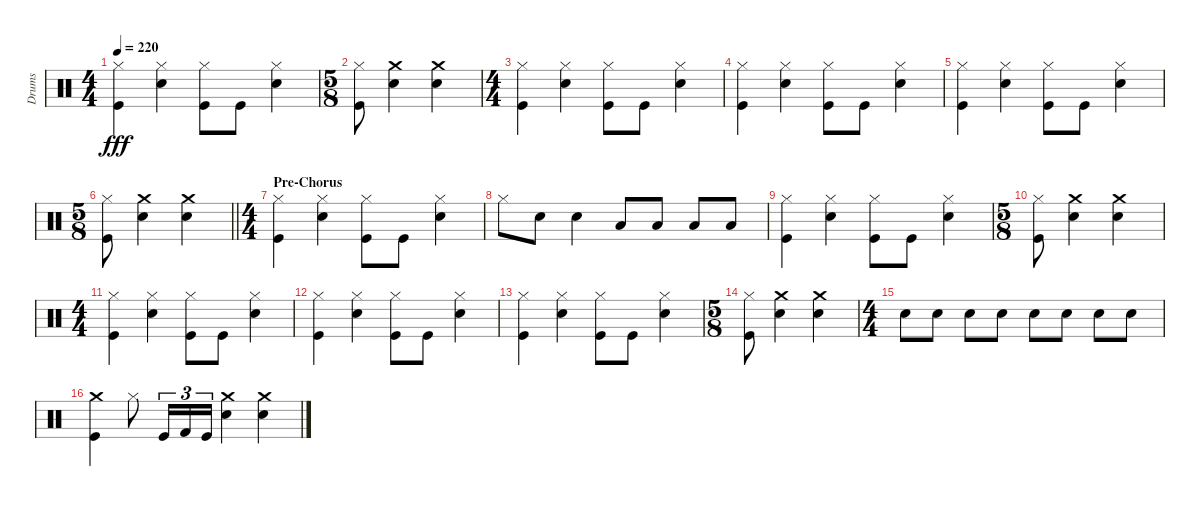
\track ("Drums" "Drums") {instrument percussion}
\staff {score}
\articulation defaults
\ts (4 4)
\tempo 220
\clef neutral
\ks c
("Kick (hit)" "Hi-Hat (closed)").4{dy fff} ("Snare (hit) 2" "Hi-Hat (closed)").4 ("Kick (hit)" "Hi-Hat (closed)").8 "Kick (hit)".8 ("Snare (hit) 2" "Hi-Hat (closed)").4 |
\ts (5 8)
("Kick (hit)" "Hi-Hat (closed)").8 ("Snare (hit) 2" "Crash medium (hit)").4 ("Crash medium (hit)" "Snare (hit) 2").4 |
\ts (4 4)
("Kick (hit)" "Hi-Hat (closed)").4 ("Snare (hit) 2" "Hi-Hat (closed)").4 ("Kick (hit)" "Hi-Hat (closed)").8 "Kick (hit)".8 ("Snare (hit) 2" "Hi-Hat (closed)").4 |
("Hi-Hat (closed)" "Kick (hit)").4 ("Snare (hit) 2" "Hi-Hat (closed)").4 ("Kick (hit)" "Hi-Hat (closed)").8 "Kick (hit)".8 ("Snare (hit) 2" "Hi-Hat (closed)").4 |
("Kick (hit)" "Hi-Hat (closed)").4 ("Snare (hit) 2" "Hi-Hat (closed)").4 ("Hi-Hat (closed)" "Kick (hit)").8 "Kick (hit)".8 ("Snare (hit) 2" "Hi-Hat (closed)").4 |
\ts (5 8)
\barLineRight lightlight
("Kick (hit)" "Hi-Hat (closed)").8 ("Crash medium (hit)" "Snare (hit) 2").4 ("Crash medium (hit)" "Snare (hit) 2").4 |
\ts (4 4)
\section ("" "Pre-Chorus")
("Kick (hit)" "Hi-Hat (closed)").4 ("Snare (hit) 2" "Hi-Hat (closed)").4 ("Kick (hit)" "Hi-Hat (closed)").8 "Kick (hit)".8 ("Snare (hit) 2" "Hi-Hat (closed)").4 |
"Hi-Hat (closed)".8 "Snare (hit) 2".8 "Snare (hit) 2".4 "Low Tom (hit)".8 "Low Tom (hit)".8 "Low Tom (hit)".8 "Low Tom (hit)".8 |
("Kick (hit)" "Hi-Hat (closed)").4 ("Hi-Hat (closed)" "Snare (hit) 2").4 ("Kick (hit)" "Hi-Hat (closed)").8 "Kick (hit)".8 ("Snare (hit) 2" "Hi-Hat (closed)").4 |
\ts (5 8)
("Kick (hit)" "Hi-Hat (closed)").8 ("Crash medium (hit)" "Snare (hit) 2").4 ("Crash medium (hit)" "Snare (hit) 2").4 |
\ts (4 4)
("Hi-Hat (closed)" "Kick (hit)").4 ("Snare (hit) 2" "Hi-Hat (closed)").4 ("Kick (hit)" "Hi-Hat (closed)").8 "Kick (hit)".8 ("Snare (hit) 2" "Hi-Hat (closed)").4 |
("Kick (hit)" "Hi-Hat (closed)").4 ("Snare (hit) 2" "Hi-Hat (closed)").4 ("Hi-Hat (closed)" "Kick (hit)").8 "Kick (hit)".8 ("Snare (hit) 2" "Hi-Hat (closed)").4 |
("Kick (hit)" "Hi-Hat (closed)").4 ("Snare (hit) 2" "Hi-Hat (closed)").4 ("Kick (hit)" "Hi-Hat (closed)").8 "Kick (hit)".8 ("Hi-Hat (closed)" "Snare (hit) 2").4 |
\ts (5 8)
("Hi-Hat (closed)" "Kick (hit)").8 ("Crash medium (hit)" "Snare (hit) 2").4 ("Crash medium (hit)" "Snare (hit) 2").4 |
\ts (4 4)
"Snare (hit) 2".8 "Snare (hit) 2".8 "Snare (hit) 2".8 "Snare (hit) 2".8 "Snare (hit) 2".8 "Snare (hit) 2".8 "Snare (hit) 2".8 "Snare (hit) 2".8 |
("Crash medium (hit)" "Kick (hit)").4 "Hi-Hat (closed)".8 "Kick (hit)".16{tu (3 2)} "Kick (hit) 2".16{tu (3 2)} "Kick (hit)".16{tu (3 2)} ("Crash medium (hit)" "Snare (hit) 2").4 ("Crash medium (hit)" "Snare (hit) 2").4
